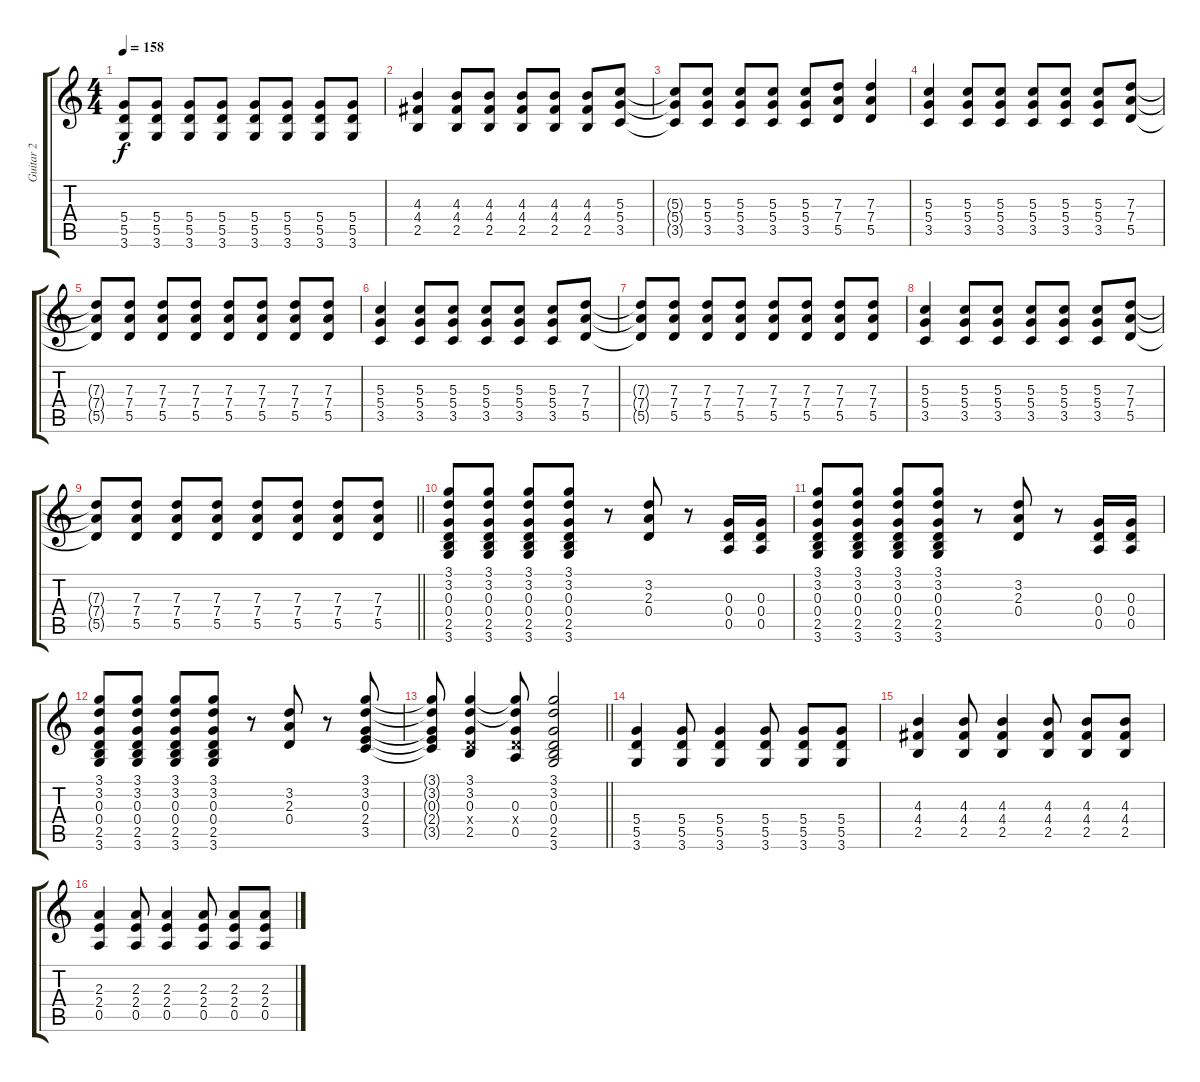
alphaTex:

\track ("Guitar 2" "Guitar 2") {instrument overdrivenguitar}
\staff {score tabs}
\tuning (E4 B3 G3 D3 A2 E2) {hide}
\ts (4 4)
\tempo 158
\clef g2
\ks c
(5.4{t} 5.5{t} 3.6{t}).8{dy f} (5.4 5.5 3.6).8 (5.4 5.5 3.6).8 (5.4 5.5 3.6).8 (5.4 5.5 3.6).8 (5.4 5.5 3.6).8 (5.4 5.5 3.6).8 (5.4 5.5 3.6).8 |
(4.3 4.4 2.5).4 (4.3 4.4 2.5).8 (4.3 4.4 2.5).8 (4.3 4.4 2.5).8 (4.3 4.4 2.5).8 (4.3 4.4 2.5).8 (5.3 5.4 3.5).8 |
(5.3{t} 5.4{t} 3.5{t}).8 (5.3 5.4 3.5).8 (5.3 5.4 3.5).8 (5.3 5.4 3.5).8 (5.3 5.4 3.5).8 (7.3 7.4 5.5).8 (7.3 7.4 5.5).4 |
(5.3 5.4 3.5).4 (5.3 5.4 3.5).8 (5.3 5.4 3.5).8 (5.3 5.4 3.5).8 (5.3 5.4 3.5).8 (5.3 5.4 3.5).8 (7.3 7.4 5.5).8 |
(7.3{t} 7.4{t} 5.5{t}).8 (7.3 7.4 5.5).8 (7.3 7.4 5.5).8 (7.3 7.4 5.5).8 (7.3 7.4 5.5).8 (7.3 7.4 5.5).8 (7.3 7.4 5.5).8 (7.3 7.4 5.5).8 |
(5.3 5.4 3.5).4 (5.3 5.4 3.5).8 (5.3 5.4 3.5).8 (5.3 5.4 3.5).8 (5.3 5.4 3.5).8 (5.3 5.4 3.5).8 (7.3 7.4 5.5).8 |
(7.3{t} 7.4{t} 5.5{t}).8 (7.3 7.4 5.5).8 (7.3 7.4 5.5).8 (7.3 7.4 5.5).8 (7.3 7.4 5.5).8 (7.3 7.4 5.5).8 (7.3 7.4 5.5).8 (7.3 7.4 5.5).8 |
(5.3 5.4 3.5).4 (5.3 5.4 3.5).8 (5.3 5.4 3.5).8 (5.3 5.4 3.5).8 (5.3 5.4 3.5).8 (5.3 5.4 3.5).8 (7.3 7.4 5.5).8 |
\barLineRight lightlight
(7.3{t} 7.4{t} 5.5{t}).8 (7.3 7.4 5.5).8 (7.3 7.4 5.5).8 (7.3 7.4 5.5).8 (7.3 7.4 5.5).8 (7.3 7.4 5.5).8 (7.3 7.4 5.5).8 (7.3 7.4 5.5).8 |
(3.1 3.2 0.3 0.4 2.5 3.6).8 (3.1 3.2 0.3 0.4 2.5 3.6).8 (3.1 3.2 0.3 0.4 2.5 3.6).8 (3.1 3.2 0.3 0.4 2.5 3.6).8 r.8 (3.2 2.3 0.4).8 r.8 (0.3 0.4 0.5).16 (0.3 0.4 0.5).16 |
(3.1 3.2 0.3 0.4 2.5 3.6).8 (3.1 3.2 0.3 0.4 2.5 3.6).8 (3.1 3.2 0.3 0.4 2.5 3.6).8 (3.1 3.2 0.3 0.4 2.5 3.6).8 r.8 (3.2 2.3 0.4).8 r.8 (0.3 0.4 0.5).16 (0.3 0.4 0.5).16 |
(3.1 3.2 0.3 0.4 2.5 3.6).8 (3.1 3.2 0.3 0.4 2.5 3.6).8 (3.1 3.2 0.3 0.4 2.5 3.6).8 (3.1 3.2 0.3 0.4 2.5 3.6).8 r.8 (3.2 2.3 0.4).8 r.8 (3.1 3.2 0.3 2.4 3.5).8 |
\barLineRight lightlight
(3.1{t} 3.2{t} 0.3{t} 2.4{t} 3.5{t}).8 (3.1 3.2 0.3 0.4{x} 2.5).4 (3.1{t} 3.2{t} 0.3 0.4{x} 0.5).8 (3.1 3.2 0.3 0.4 2.5 3.6).2 |
(5.4 5.5 3.6).4 (5.4 5.5 3.6).8 (5.4 5.5 3.6).4 (5.4 5.5 3.6).8 (5.4 5.5 3.6).8 (5.4 5.5 3.6).8 |
(4.3 4.4 2.5).4 (4.3 4.4 2.5).8 (4.3 4.4 2.5).4 (4.3 4.4 2.5).8 (4.3 4.4 2.5).8 (4.3 4.4 2.5).8 |
(2.3 2.4 0.5).4 (2.3 2.4 0.5).8 (2.3 2.4 0.5).4 (2.3 2.4 0.5).8 (2.3 2.4 0.5).8 (2.3 2.4 0.5).8
